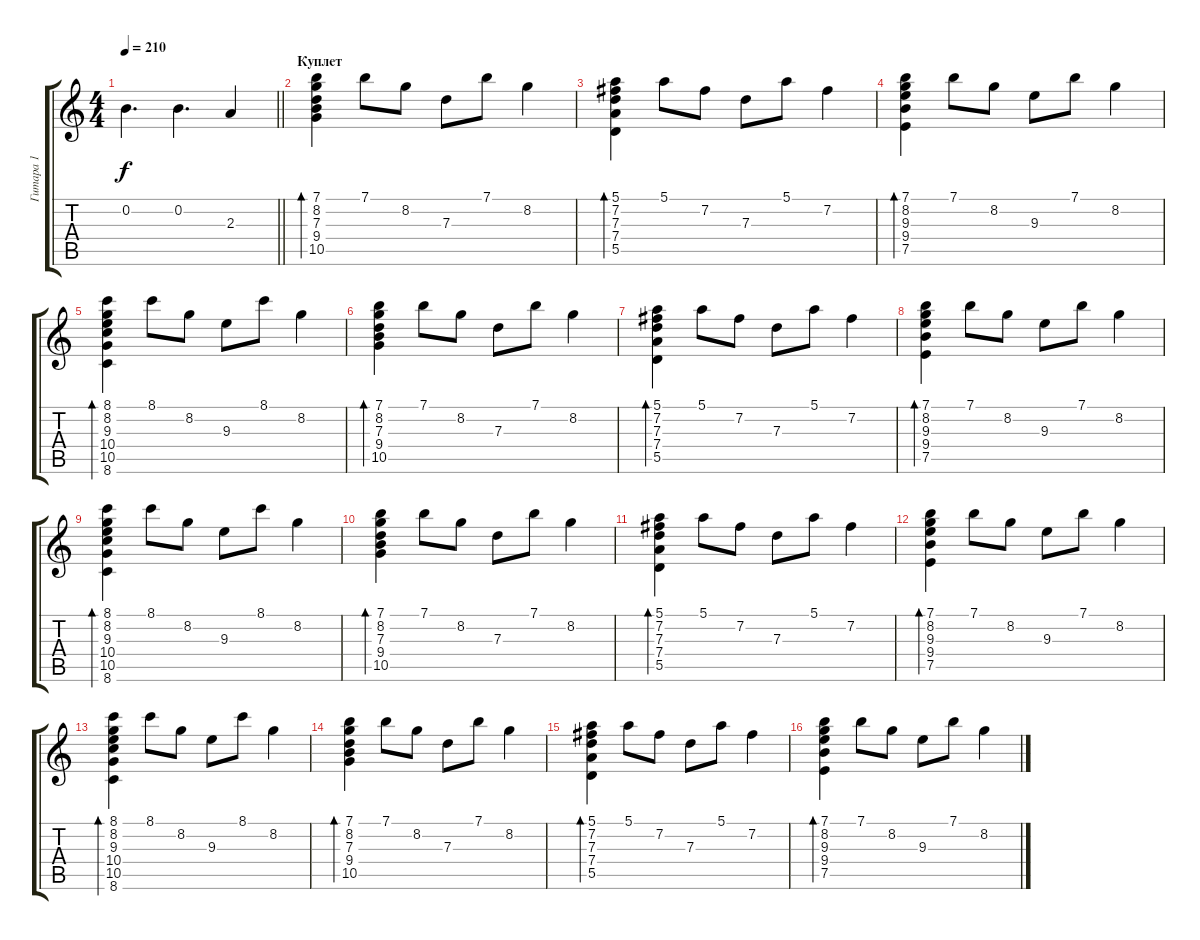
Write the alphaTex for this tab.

\track ("Гитара 1" "Гитара 1") {instrument electricguitarjazz}
\staff {score tabs}
\tuning (E4 B3 G3 D3 A2 E2) {hide}
\ts (4 4)
\tempo 210
\clef g2
\barLineRight lightlight
\ks c
0.2.4{d dy f} 0.2.4{d} 2.3.4 |
\section ("" "Куплет")
(7.1 8.2 7.3 9.4 10.5).4{bd 60 instrument electricguitarjazz} 7.1.8 8.2.8 7.3.8 7.1.8 8.2.4 |
(5.1 7.2 7.3 7.4 5.5).4{bd 60} 5.1.8 7.2.8 7.3.8 5.1.8 7.2.4 |
(7.1 8.2 9.3 9.4 7.5).4{bd 60} 7.1.8 8.2.8 9.3.8 7.1.8 8.2.4 |
(8.1 8.2 9.3 10.4 10.5 8.6).4{bd 60} 8.1.8 8.2.8 9.3.8 8.1.8 8.2.4 |
(7.1 8.2 7.3 9.4 10.5).4{bd 60} 7.1.8 8.2.8 7.3.8 7.1.8 8.2.4 |
(5.1 7.2 7.3 7.4 5.5).4{bd 60} 5.1.8 7.2.8 7.3.8 5.1.8 7.2.4 |
(7.1 8.2 9.3 9.4 7.5).4{bd 60} 7.1.8 8.2.8 9.3.8 7.1.8 8.2.4 |
(8.1 8.2 9.3 10.4 10.5 8.6).4{bd 60} 8.1.8 8.2.8 9.3.8 8.1.8 8.2.4 |
(7.1 8.2 7.3 9.4 10.5).4{bd 60} 7.1.8 8.2.8 7.3.8 7.1.8 8.2.4 |
(5.1 7.2 7.3 7.4 5.5).4{bd 60} 5.1.8 7.2.8 7.3.8 5.1.8 7.2.4 |
(7.1 8.2 9.3 9.4 7.5).4{bd 60} 7.1.8 8.2.8 9.3.8 7.1.8 8.2.4 |
(8.1 8.2 9.3 10.4 10.5 8.6).4{bd 60} 8.1.8 8.2.8 9.3.8 8.1.8 8.2.4 |
(7.1 8.2 7.3 9.4 10.5).4{bd 60} 7.1.8 8.2.8 7.3.8 7.1.8 8.2.4 |
(5.1 7.2 7.3 7.4 5.5).4{bd 60} 5.1.8 7.2.8 7.3.8 5.1.8 7.2.4 |
(7.1 8.2 9.3 9.4 7.5).4{bd 60} 7.1.8 8.2.8 9.3.8 7.1.8 8.2.4
